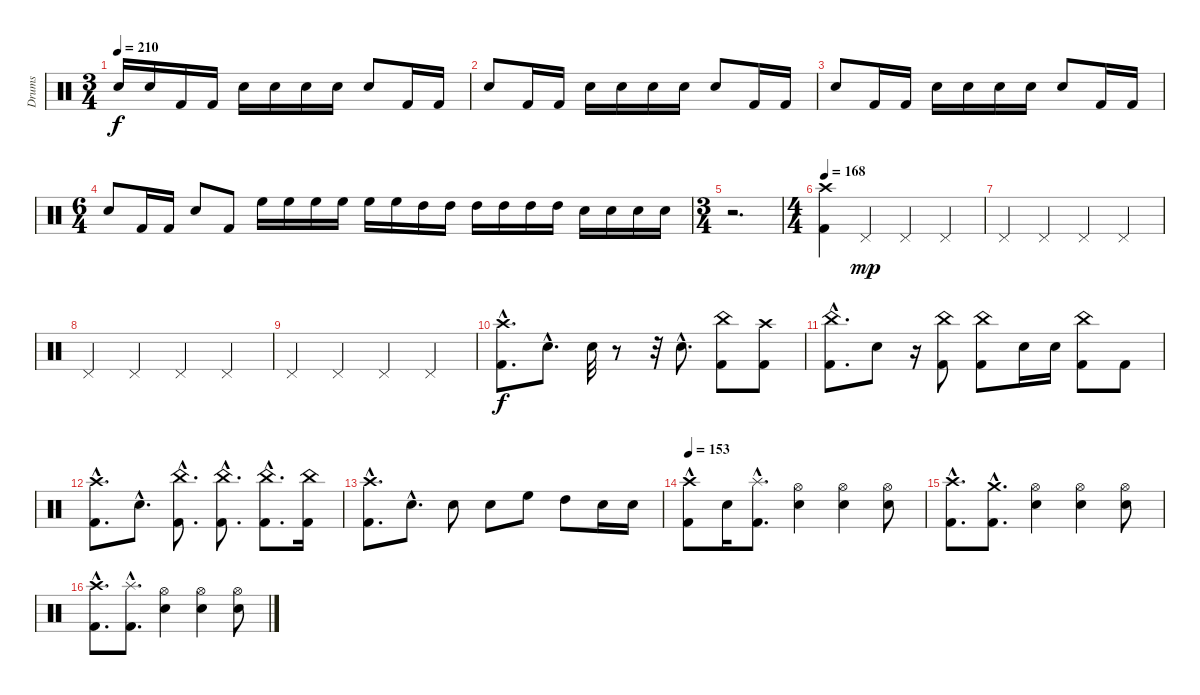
\track ("Drums" "Drums") {instrument percussion}
\staff {score}
\articulation defaults
\ts (3 4)
\tempo 210
\clef neutral
\ks c "Electric Snare (hit)".16{dy f} "Electric Snare (hit)".16 "Kick (hit) 2".16 "Kick (hit) 2".16 "Electric Snare (hit)".16 "Electric Snare (hit)".16 "Electric Snare (hit)".16 "Electric Snare (hit)".16 "Electric Snare (hit)".8 "Kick (hit) 2".16 "Kick (hit) 2".16
|
"Electric Snare (hit)".8 "Kick (hit) 2".16 "Kick (hit) 2".16 "Electric Snare (hit)".16 "Electric Snare (hit)".16 "Electric Snare (hit)".16 "Electric Snare (hit)".16 "Electric Snare (hit)".8 "Kick (hit) 2".16 "Kick (hit) 2".16 |
"Electric Snare (hit)".8 "Kick (hit) 2".16 "Kick (hit) 2".16 "Electric Snare (hit)".16 "Electric Snare (hit)".16 "Electric Snare (hit)".16 "Electric Snare (hit)".16 "Electric Snare (hit)".8 "Kick (hit) 2".16 "Kick (hit) 2".16 |
\ts (6 4)
"Electric Snare (hit)".8 "Kick (hit) 2".16 "Kick (hit) 2".16 "Electric Snare (hit)".8 "Kick (hit) 2".8 "High Floor Tom (hit)".16{balance 16} "High Floor Tom (hit)".16 "High Floor Tom (hit)".16 "High Floor Tom (hit)".16 "High Floor Tom (hit)".16 "High Floor Tom (hit)".16 "High Tom (hit)".16{balance 0} "High Tom (hit)".16 "High Tom (hit)".16 "High Tom (hit)".16 "High Tom (hit)".16 "High Tom (hit)".16 "Electric Snare (hit)".16{balance 8} "Electric Snare (hit)".16 "Electric Snare (hit)".16 "Electric Snare (hit)".16 |
\ts (3 4)
r.2{d} |
\ts (4 4)
\tempo 168
("Crash high (hit)" "Kick (hit) 2").4 "Pedal Hi-Hat (hit)".4{dy mp} "Pedal Hi-Hat (hit)".4 "Pedal Hi-Hat (hit)".4 |
"Pedal Hi-Hat (hit)".4 "Pedal Hi-Hat (hit)".4 "Pedal Hi-Hat (hit)".4 "Pedal Hi-Hat (hit)".4 |
"Pedal Hi-Hat (hit)".4 "Pedal Hi-Hat (hit)".4 "Pedal Hi-Hat (hit)".4 "Pedal Hi-Hat (hit)".4 |
"Pedal Hi-Hat (hit)".4 "Pedal Hi-Hat (hit)".4 "Pedal Hi-Hat (hit)".4 "Pedal Hi-Hat (hit)".4 |
("Kick (hit) 2"{hac} "Crash high (hit)"{hac}).8{d dy f} "Electric Snare (hit)"{hac}.8{d} "Electric Snare (hit)".32 r.8 r.32 "Electric Snare (hit)"{hac}.8{d} ("Kick (hit) 2" "China (hit)").8 ("Kick (hit) 2" "Crash high (hit)").8 |
("China (hit)"{hac} "Kick (hit) 2"{hac}).8{d} "Electric Snare (hit)".8 r.16 ("Kick (hit) 2" "China (hit)").8 ("Kick (hit) 2" "China (hit)").8 "Electric Snare (hit)".16 "Electric Snare (hit)".16 ("Kick (hit) 2" "China (hit)").8 "Kick (hit) 2".8 |
("Crash high (hit)"{hac} "Kick (hit) 2"{hac}).8{d} "Electric Snare (hit)"{hac}.8{d} ("Kick (hit) 2"{hac} "China (hit)"{hac}).8{d} ("Kick (hit) 2"{hac} "China (hit)"{hac}).8{d} ("China (hit)"{hac} "Kick (hit) 2"{hac}).8{d} ("Kick (hit) 2" "China (hit)").16 |
("Kick (hit) 2"{hac} "Crash high (hit)"{hac}).8{d} "Electric Snare (hit)"{hac}.8{d} "Electric Snare (hit)".8 "Electric Snare (hit)".8 "High Floor Tom (hit)".8 "High Tom (hit)".8 "Electric Snare (hit)".16 "Electric Snare (hit)".16 |
\tempo 153
("Crash high (hit)"{hac} "Kick (hit) 2").8 "Electric Snare (hit)".16 ("Splash (hit)"{hac} "Kick (hit) 2"{hac}).8{d} ("Hi-Hat (open)" "Electric Snare (hit)").4 ("Hi-Hat (open)" "Electric Snare (hit)").4 ("Hi-Hat (open)" "Electric Snare (hit)").8 |
("Kick (hit) 2"{hac} "Crash high (hit)"{hac}).8{d} ("Kick (hit) 2"{hac} "Crash medium (hit)"{hac}).8{d} ("Hi-Hat (open)" "Electric Snare (hit)").4 ("Hi-Hat (open)" "Electric Snare (hit)").4 ("Hi-Hat (open)" "Electric Snare (hit)").8 |
("Crash high (hit)"{hac} "Kick (hit) 2"{hac}).8{d} ("Splash (hit)"{hac} "Kick (hit) 2"{hac}).8{d} ("Hi-Hat (open)" "Electric Snare (hit)").4 ("Hi-Hat (open)" "Electric Snare (hit)").4 ("Hi-Hat (open)" "Electric Snare (hit)").8
